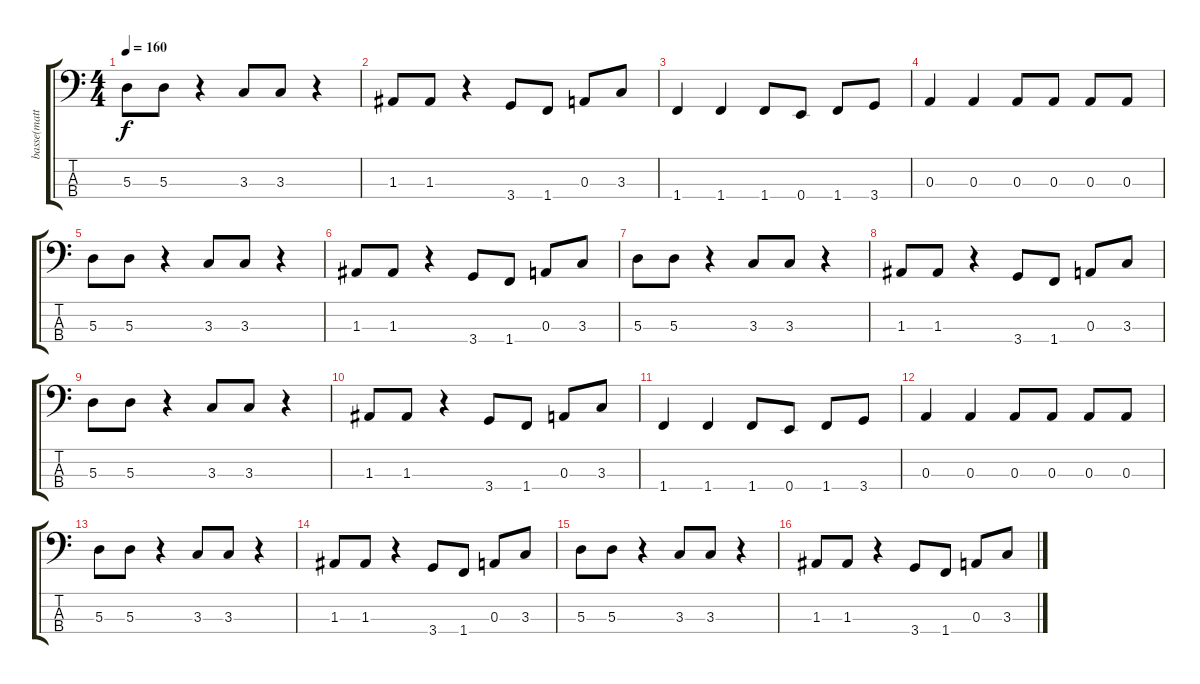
\track ("basse(matt)" "basse(matt") {instrument electricbasspick}
\staff {score tabs}
\tuning (G2 D2 A1 E1) {hide}
\ts (4 4)
\tempo 160
\clef f4
\ks c
5.3.8{dy f} 5.3.8 r.4 3.3.8 3.3.8 r.4 |
1.3.8 1.3.8 r.4 3.4.8 1.4.8 0.3.8 3.3.8 |
1.4.4 1.4.4 1.4.8 0.4.8 1.4.8 3.4.8 |
0.3.4 0.3.4 0.3.8 0.3.8 0.3.8 0.3.8 |
5.3.8 5.3.8 r.4 3.3.8 3.3.8 r.4 |
1.3.8 1.3.8 r.4 3.4.8 1.4.8 0.3.8 3.3.8 |
5.3.8 5.3.8 r.4 3.3.8 3.3.8 r.4 |
1.3.8 1.3.8 r.4 3.4.8 1.4.8 0.3.8 3.3.8 |
5.3.8 5.3.8 r.4 3.3.8 3.3.8 r.4 |
1.3.8 1.3.8 r.4 3.4.8 1.4.8 0.3.8 3.3.8 |
1.4.4 1.4.4 1.4.8 0.4.8 1.4.8 3.4.8 |
0.3.4 0.3.4 0.3.8 0.3.8 0.3.8 0.3.8 |
5.3.8 5.3.8 r.4 3.3.8 3.3.8 r.4 |
1.3.8 1.3.8 r.4 3.4.8 1.4.8 0.3.8 3.3.8 |
5.3.8 5.3.8 r.4 3.3.8 3.3.8 r.4 |
1.3.8 1.3.8 r.4 3.4.8 1.4.8 0.3.8 3.3.8
